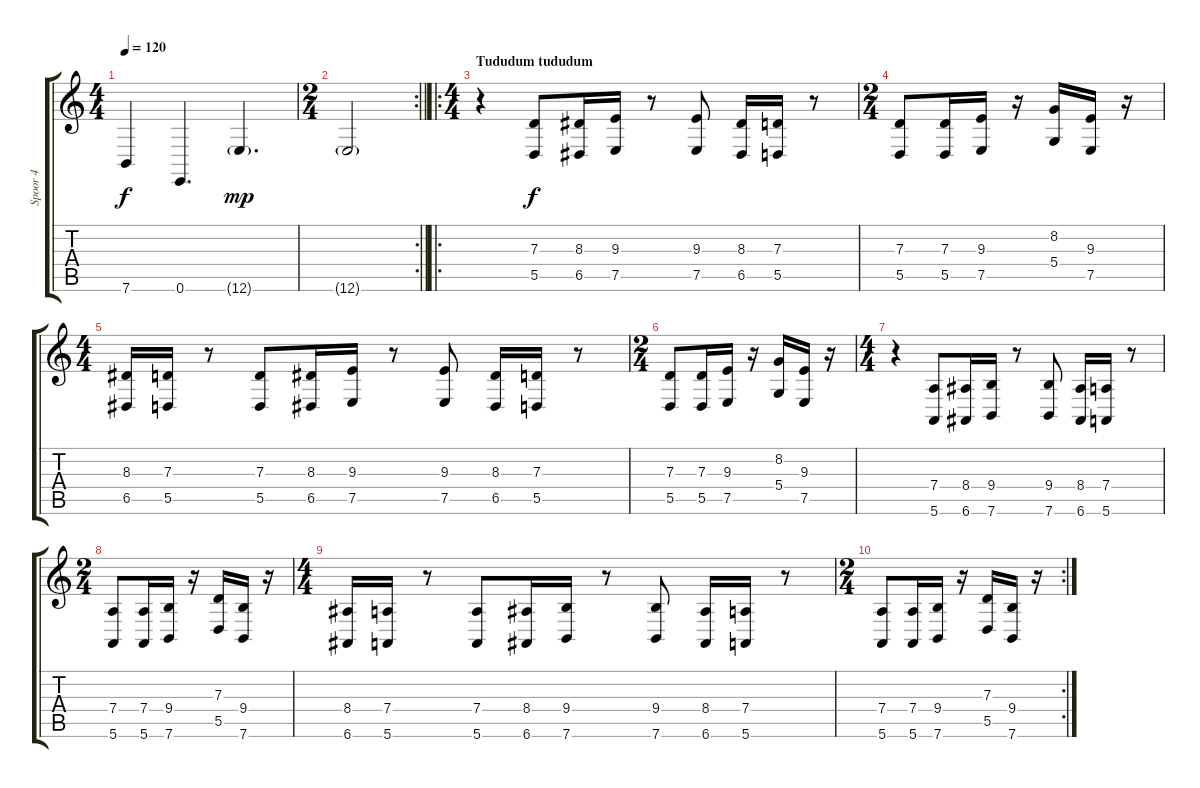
\track ("Spoor 4" "Spoor 4") {instrument rockorgan}
\staff {score tabs}
\tuning (E4 B3 G3 D3 A2 E2) {hide}
\ts (4 4)
\tempo 120
\clef g2
\ks c
7.6.4{dy f} 0.6.4{d} 12.6{g}.4{d dy mp} |
\rc 2
\ts (2 4)
\barLineRight lightlight
12.6{g}.2 |
\ro
\ts (4 4)
\section ("" "Tududum tududum")
r.4 (7.3 5.5).8{dy f} (8.3 6.5).16 (9.3 7.5).16 r.8 (9.3 7.5).8 (8.3 6.5).16 (7.3 5.5).16 r.8 |
\ts (2 4)
(7.3 5.5).8 (7.3 5.5).16 (9.3 7.5).16 r.16 (8.2 5.4).16 (9.3 7.5).16 r.16 |
\ts (4 4)
(8.3 6.5).16 (7.3 5.5).16 r.8 (7.3 5.5).8 (8.3 6.5).16 (9.3 7.5).16 r.8 (9.3 7.5).8 (8.3 6.5).16 (7.3 5.5).16 r.8 |
\ts (2 4)
(7.3 5.5).8 (7.3 5.5).16 (9.3 7.5).16 r.16 (8.2 5.4).16 (9.3 7.5).16 r.16 |
\ts (4 4)
r.4 (7.4 5.6).8 (8.4 6.6).16 (9.4 7.6).16 r.8 (9.4 7.6).8 (8.4 6.6).16 (7.4 5.6).16 r.8 |
\ts (2 4)
(7.4 5.6).8 (7.4 5.6).16 (9.4 7.6).16 r.16 (7.3 5.5).16 (9.4 7.6).16 r.16 |
\ts (4 4)
(8.4 6.6).16 (7.4 5.6).16 r.8 (7.4 5.6).8 (8.4 6.6).16 (9.4 7.6).16 r.8 (9.4 7.6).8 (8.4 6.6).16 (7.4 5.6).16 r.8 |
\rc 2
\ts (2 4)
(7.4 5.6).8 (7.4 5.6).16 (9.4 7.6).16 r.16 (7.3 5.5).16 (9.4 7.6).16 r.16
